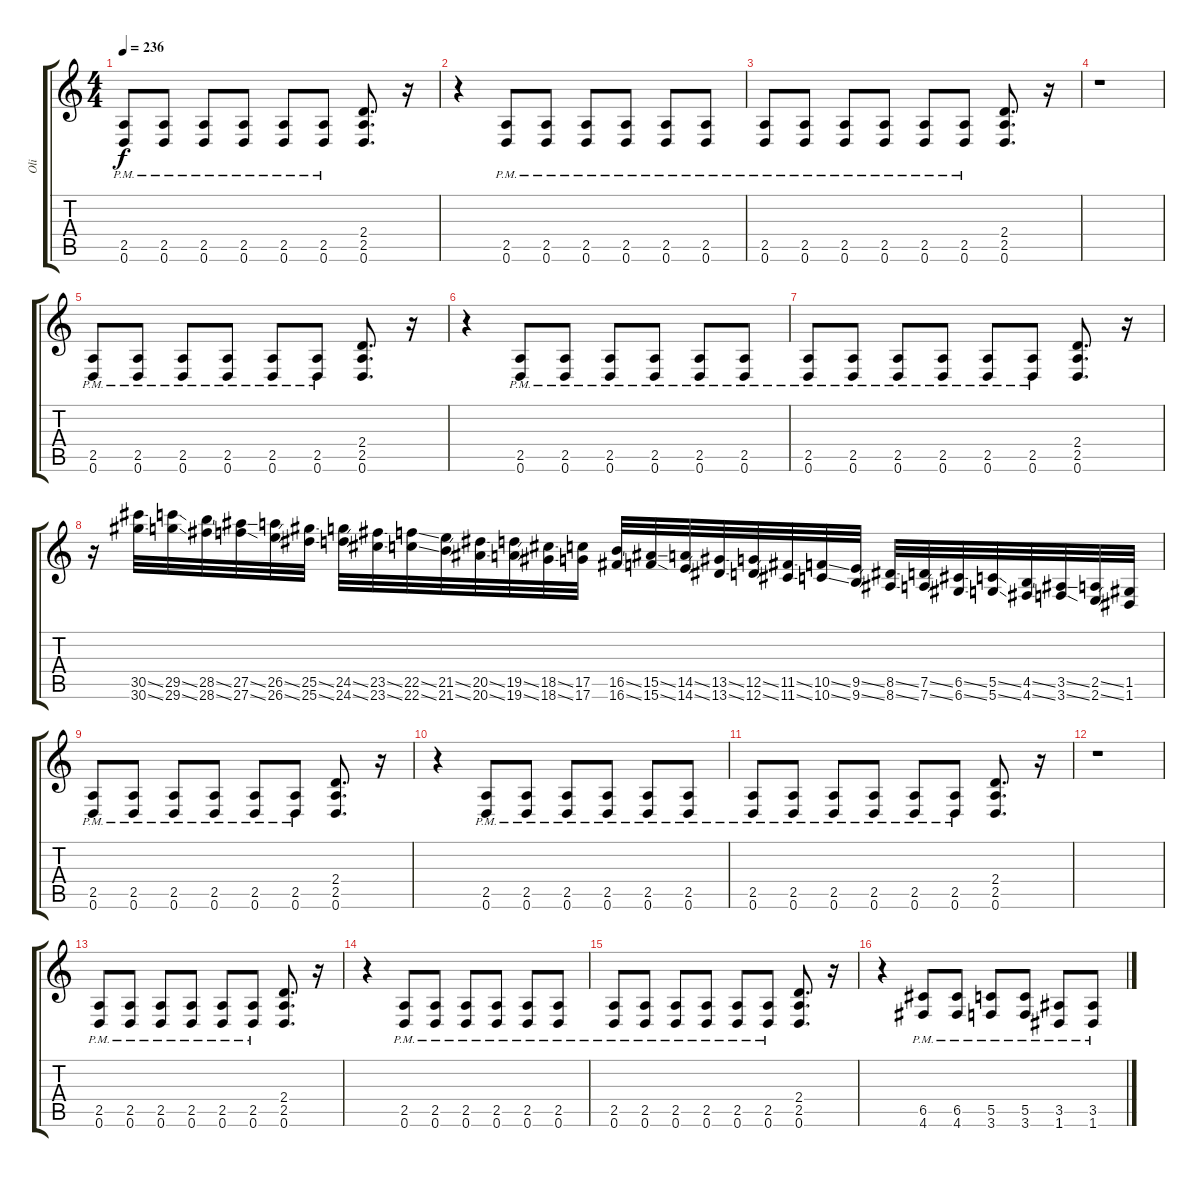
\track ("Oli" "Oli") {instrument distortionguitar}
\staff {score tabs}
\tuning (D4 A3 F3 C3 G2 D2) {hide}
\ts (4 4)
\tempo 236
\clef g2
\ks c
(2.5{pm} 0.6{pm}).8{dy f} (2.5{pm} 0.6{pm}).8 (2.5{pm} 0.6{pm}).8 (2.5{pm} 0.6{pm}).8 (2.5{pm} 0.6{pm}).8 (2.5{pm} 0.6{pm}).8 (2.4 2.5 0.6).8{d} r.16 |
r.4 (2.5{pm} 0.6{pm}).8 (2.5{pm} 0.6{pm}).8 (2.5{pm} 0.6{pm}).8 (2.5{pm} 0.6{pm}).8 (2.5{pm} 0.6{pm}).8 (2.5{pm} 0.6{pm}).8 |
(2.5{pm} 0.6{pm}).8 (2.5{pm} 0.6{pm}).8 (2.5{pm} 0.6{pm}).8 (2.5{pm} 0.6{pm}).8 (2.5{pm} 0.6{pm}).8 (2.5{pm} 0.6{pm}).8 (2.4 2.5 0.6).8{d} r.16 |
r.1 |
(2.5{pm} 0.6{pm}).8 (2.5{pm} 0.6{pm}).8 (2.5{pm} 0.6{pm}).8 (2.5{pm} 0.6{pm}).8 (2.5{pm} 0.6{pm}).8 (2.5{pm} 0.6{pm}).8 (2.4 2.5 0.6).8{d} r.16 |
r.4 (2.5{pm} 0.6{pm}).8 (2.5{pm} 0.6{pm}).8 (2.5{pm} 0.6{pm}).8 (2.5{pm} 0.6{pm}).8 (2.5{pm} 0.6{pm}).8 (2.5{pm} 0.6{pm}).8 |
(2.5{pm} 0.6{pm}).8 (2.5{pm} 0.6{pm}).8 (2.5{pm} 0.6{pm}).8 (2.5{pm} 0.6{pm}).8 (2.5{pm} 0.6{pm}).8 (2.5{pm} 0.6{pm}).8 (2.4 2.5 0.6).8{d} r.16 |
r.16 (30.5{ss} 30.6{ss}).32{instrument guitarfretnoise} (29.5{ss} 29.6{ss}).32 (28.5{ss} 28.6{ss}).32 (27.5{ss} 27.6{ss}).32 (26.5{ss} 26.6{ss}).32 (25.5{ss} 25.6{ss}).32 (24.5{ss} 24.6{ss}).32 (23.5{ss} 23.6{ss}).32 (22.5{ss} 22.6{ss}).32 (21.5{ss} 21.6{ss}).32 (20.5{ss} 20.6{ss}).32 (19.5{ss} 19.6{ss}).32 (18.5{ss} 18.6{ss}).32 (17.5 17.6).32 (16.5{ss} 16.6{ss}).32 (15.5{ss} 15.6{ss}).32 (14.5{ss} 14.6{ss}).32 (13.5{ss} 13.6{ss}).32 (12.5{ss} 12.6{ss}).32 (11.5{ss} 11.6{ss}).32 (10.5{ss} 10.6{ss}).32 (9.5{ss} 9.6{ss}).32 (8.5{ss} 8.6{ss}).32 (7.5{ss} 7.6{ss}).32 (6.5{ss} 6.6{ss}).32 (5.5{ss} 5.6{ss}).32 (4.5{ss} 4.6{ss}).32 (3.5{ss} 3.6{ss}).32 (2.5{ss} 2.6{ss}).32 (1.5 1.6).32 |
(2.5{pm} 0.6{pm}).8{instrument distortionguitar} (2.5{pm} 0.6{pm}).8 (2.5{pm} 0.6{pm}).8 (2.5{pm} 0.6{pm}).8 (2.5{pm} 0.6{pm}).8 (2.5{pm} 0.6{pm}).8 (2.4 2.5 0.6).8{d} r.16 |
r.4 (2.5{pm} 0.6{pm}).8 (2.5{pm} 0.6{pm}).8 (2.5{pm} 0.6{pm}).8 (2.5{pm} 0.6{pm}).8 (2.5{pm} 0.6{pm}).8 (2.5{pm} 0.6{pm}).8 |
(2.5{pm} 0.6{pm}).8 (2.5{pm} 0.6{pm}).8 (2.5{pm} 0.6{pm}).8 (2.5{pm} 0.6{pm}).8 (2.5{pm} 0.6{pm}).8 (2.5{pm} 0.6{pm}).8 (2.4 2.5 0.6).8{d} r.16 |
r.1 |
(2.5{pm} 0.6{pm}).8 (2.5{pm} 0.6{pm}).8 (2.5{pm} 0.6{pm}).8 (2.5{pm} 0.6{pm}).8 (2.5{pm} 0.6{pm}).8 (2.5{pm} 0.6{pm}).8 (2.4 2.5 0.6).8{d} r.16 |
r.4 (2.5{pm} 0.6{pm}).8 (2.5{pm} 0.6{pm}).8 (2.5{pm} 0.6{pm}).8 (2.5{pm} 0.6{pm}).8 (2.5{pm} 0.6{pm}).8 (2.5{pm} 0.6{pm}).8 |
(2.5{pm} 0.6{pm}).8 (2.5{pm} 0.6{pm}).8 (2.5{pm} 0.6{pm}).8 (2.5{pm} 0.6{pm}).8 (2.5{pm} 0.6{pm}).8 (2.5{pm} 0.6{pm}).8 (2.4 2.5 0.6).8{d} r.16 |
r.4 (6.5{pm} 4.6{pm}).8 (6.5{pm} 4.6{pm}).8 (5.5{pm} 3.6{pm}).8 (5.5{pm} 3.6{pm}).8 (3.5{pm} 1.6{pm}).8 (3.5{pm} 1.6{pm}).8
